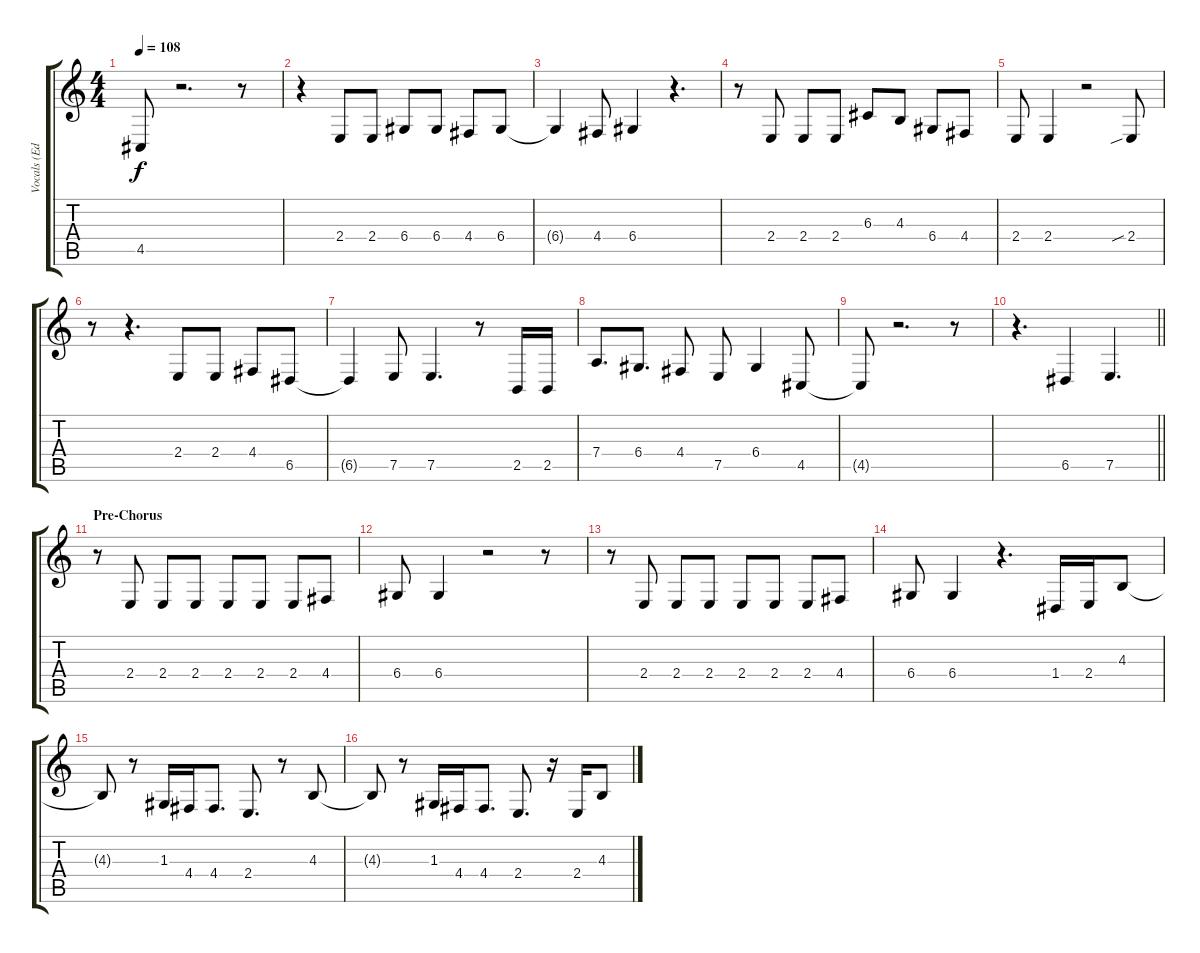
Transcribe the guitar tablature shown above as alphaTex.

\track ("Vocals (Ed Sheeran)" "Vocals (Ed") {instrument reedorgan}
\staff {score tabs}
\tuning (E4 B3 G3 D3 A2 E2) {hide}
\ts (4 4)
\tempo 108
\clef g2
\ks c
4.5{t}.8{dy f} r.2{d} r.8 |
r.4 2.4.8 2.4.8 6.4.8 6.4.8 4.4.8 6.4.8 |
6.4{t}.4 4.4.8 6.4.4 r.4{d} |
r.8 2.4.8 2.4.8 2.4.8 6.3.8 4.3.8 6.4.8 4.4.8 |
2.4.8 2.4.4 r.2 2.4{sib}.8 |
r.8 r.4{d} 2.4.8 2.4.8 4.4.8 6.5.8 |
6.5{t}.4 7.5.8 7.5.4{d} r.8 2.5.16 2.5.16 |
7.4.8{d} 6.4.8{d} 4.4.8 7.5.8 6.4.4 4.5.8 |
4.5{t}.8 r.2{d} r.8 |
\barLineRight lightlight
r.4{d} 6.5.4 7.5.4{d} |
\section ("" "Pre-Chorus")
r.8 2.4.8 2.4.8 2.4.8 2.4.8 2.4.8 2.4.8 4.4.8 |
6.4.8 6.4.4 r.2 r.8 |
r.8 2.4.8 2.4.8 2.4.8 2.4.8 2.4.8 2.4.8 4.4.8 |
6.4.8 6.4.4 r.4{d} 1.4.16 2.4.16 4.3.8 |
4.3{t}.8 r.8 1.3.16 4.4.16 4.4.8{d} 2.4.8{d} r.8 4.3.8 |
4.3{t}.8 r.8 1.3.16 4.4.16 4.4.8{d} 2.4.8{d} r.16 2.4.16 4.3.8
